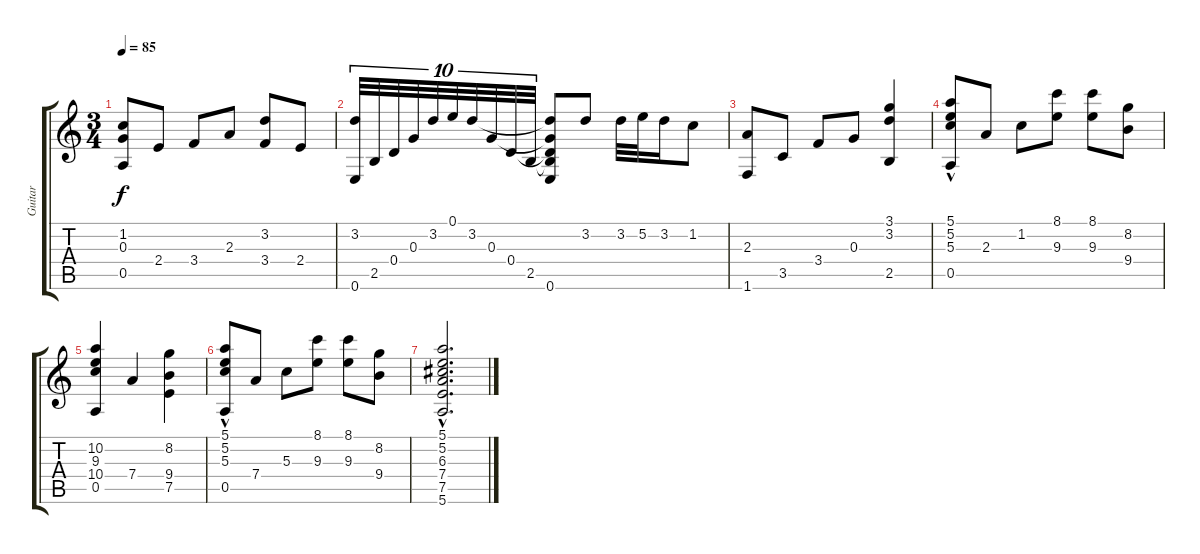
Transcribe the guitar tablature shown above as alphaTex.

\track ("Guitar" "Guitar") {instrument acousticguitarnylon}
\staff {score tabs}
\tuning (E4 B3 G3 D3 A2 E2) {hide}
\ts (3 4)
\tempo 85
\clef g2
\ks c
(1.2 0.3 0.5).8{dy f} 2.4.8 3.4.8 2.3.8 (3.2 3.4).8 2.4.8 |
(3.2 0.6).32{tu (10 8)} 2.5.32{tu (10 8)} 0.4.32{tu (10 8)} 0.3.32{tu (10 8)} 3.2.32{tu (10 8)} 0.1.32{tu (10 8)} 3.2.32{tu (10 8)} 0.3.32{tu (10 8)} 0.4.32{tu (10 8)} 2.5.32{tu (10 8)} (3.2{t} 0.3{t} 0.4{t} 2.5{t} 0.6).8 3.2.8 3.2.32 5.2.32 3.2.16 1.2.8 |
(2.3 1.6).8 3.5.8 3.4.8 0.3.8 (3.1 3.2 2.5).4 |
(5.1{hac} 5.2{hac} 5.3 0.5).8 2.3.8 1.2.8 (8.1 9.3).8 (8.1 9.3).8 (8.2 9.4).8 |
(10.2 9.3 10.4 0.5).4 7.4.4 (8.2 9.4 7.5).4 |
(5.1{hac} 5.2{hac} 5.3 0.5).8 7.4.8 5.3.8 (8.1 9.3).8 (8.1 9.3).8 (8.2 9.4).8 |
(5.1{hac} 5.2{hac} 6.3{hac} 7.4{hac} 7.5{hac} 5.6{hac}).2{d}
